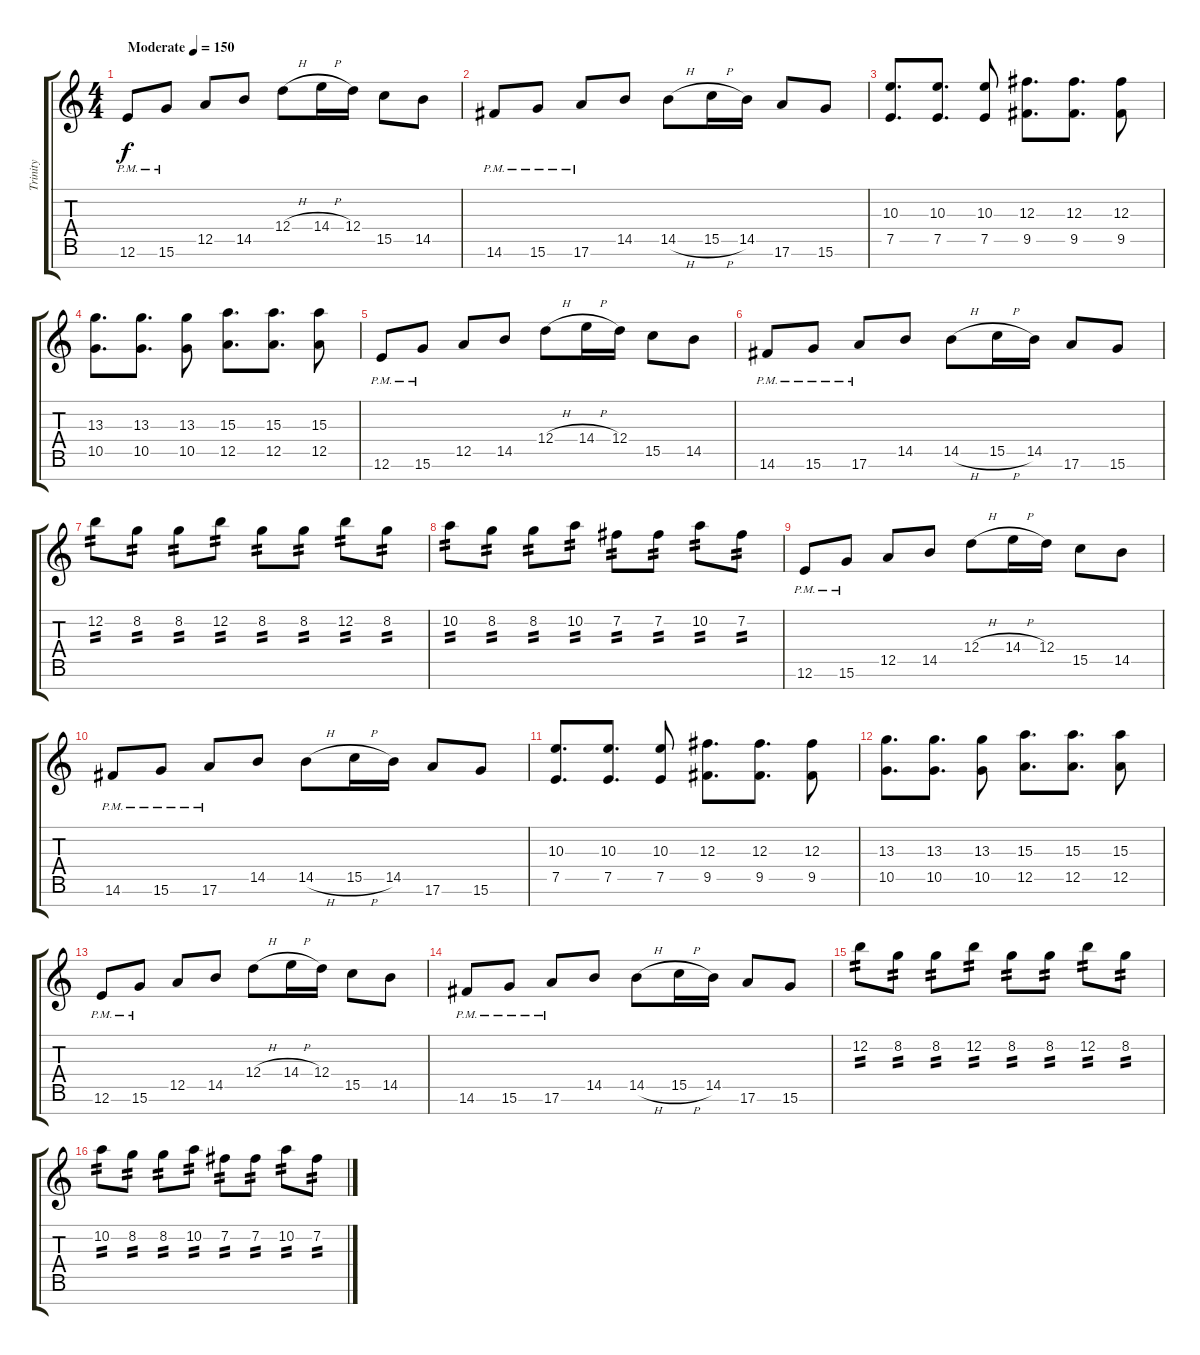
\track ("Trinity" "Trinity") {instrument overdrivenguitar}
\staff {score tabs}
\tuning (E4 B3 Gb3 D3 A2 E2 B1) {hide}
\ts (4 4)
\tempo (150 "Moderate")
\clef g2
\ks c
12.6{pm}.8{dy f instrument overdrivenguitar} 15.6{pm}.8 12.5.8 14.5.8 12.4{h}.8 14.4{h}.16 12.4.16 15.5.8 14.5.8 |
14.6{pm}.8 15.6{pm}.8 17.6{pm}.8 14.5.8 14.5{h}.8 15.5{h}.16 14.5.16 17.6.8 15.6.8 |
(10.3 7.5).8{d} (10.3 7.5).8{d} (10.3 7.5).8 (12.3 9.5).8{d} (12.3 9.5).8{d} (12.3 9.5).8 |
(13.3 10.5).8{d} (13.3 10.5).8{d} (13.3 10.5).8 (15.3 12.5).8{d} (15.3 12.5).8{d} (15.3 12.5).8 |
12.6{pm}.8 15.6{pm}.8 12.5.8 14.5.8 12.4{h}.8 14.4{h}.16 12.4.16 15.5.8 14.5.8 |
14.6{pm}.8 15.6{pm}.8 17.6{pm}.8 14.5.8 14.5{h}.8 15.5{h}.16 14.5.16 17.6.8 15.6.8 |
12.2.8{tp 2} 8.2.8{tp 2} 8.2.8{tp 2} 12.2.8{tp 2} 8.2.8{tp 2} 8.2.8{tp 2} 12.2.8{tp 2} 8.2.8{tp 2} |
10.2.8{tp 2} 8.2.8{tp 2} 8.2.8{tp 2} 10.2.8{tp 2} 7.2.8{tp 2} 7.2.8{tp 2} 10.2.8{tp 2} 7.2.8{tp 2} |
12.6{pm}.8 15.6{pm}.8 12.5.8 14.5.8 12.4{h}.8 14.4{h}.16 12.4.16 15.5.8 14.5.8 |
14.6{pm}.8 15.6{pm}.8 17.6{pm}.8 14.5.8 14.5{h}.8 15.5{h}.16 14.5.16 17.6.8 15.6.8 |
(10.3 7.5).8{d} (10.3 7.5).8{d} (10.3 7.5).8 (12.3 9.5).8{d} (12.3 9.5).8{d} (12.3 9.5).8 |
(13.3 10.5).8{d} (13.3 10.5).8{d} (13.3 10.5).8 (15.3 12.5).8{d} (15.3 12.5).8{d} (15.3 12.5).8 |
12.6{pm}.8 15.6{pm}.8 12.5.8 14.5.8 12.4{h}.8 14.4{h}.16 12.4.16 15.5.8 14.5.8 |
14.6{pm}.8 15.6{pm}.8 17.6{pm}.8 14.5.8 14.5{h}.8 15.5{h}.16 14.5.16 17.6.8 15.6.8 |
12.2.8{tp 2} 8.2.8{tp 2} 8.2.8{tp 2} 12.2.8{tp 2} 8.2.8{tp 2} 8.2.8{tp 2} 12.2.8{tp 2} 8.2.8{tp 2} |
10.2.8{tp 2} 8.2.8{tp 2} 8.2.8{tp 2} 10.2.8{tp 2} 7.2.8{tp 2} 7.2.8{tp 2} 10.2.8{tp 2} 7.2.8{tp 2}
